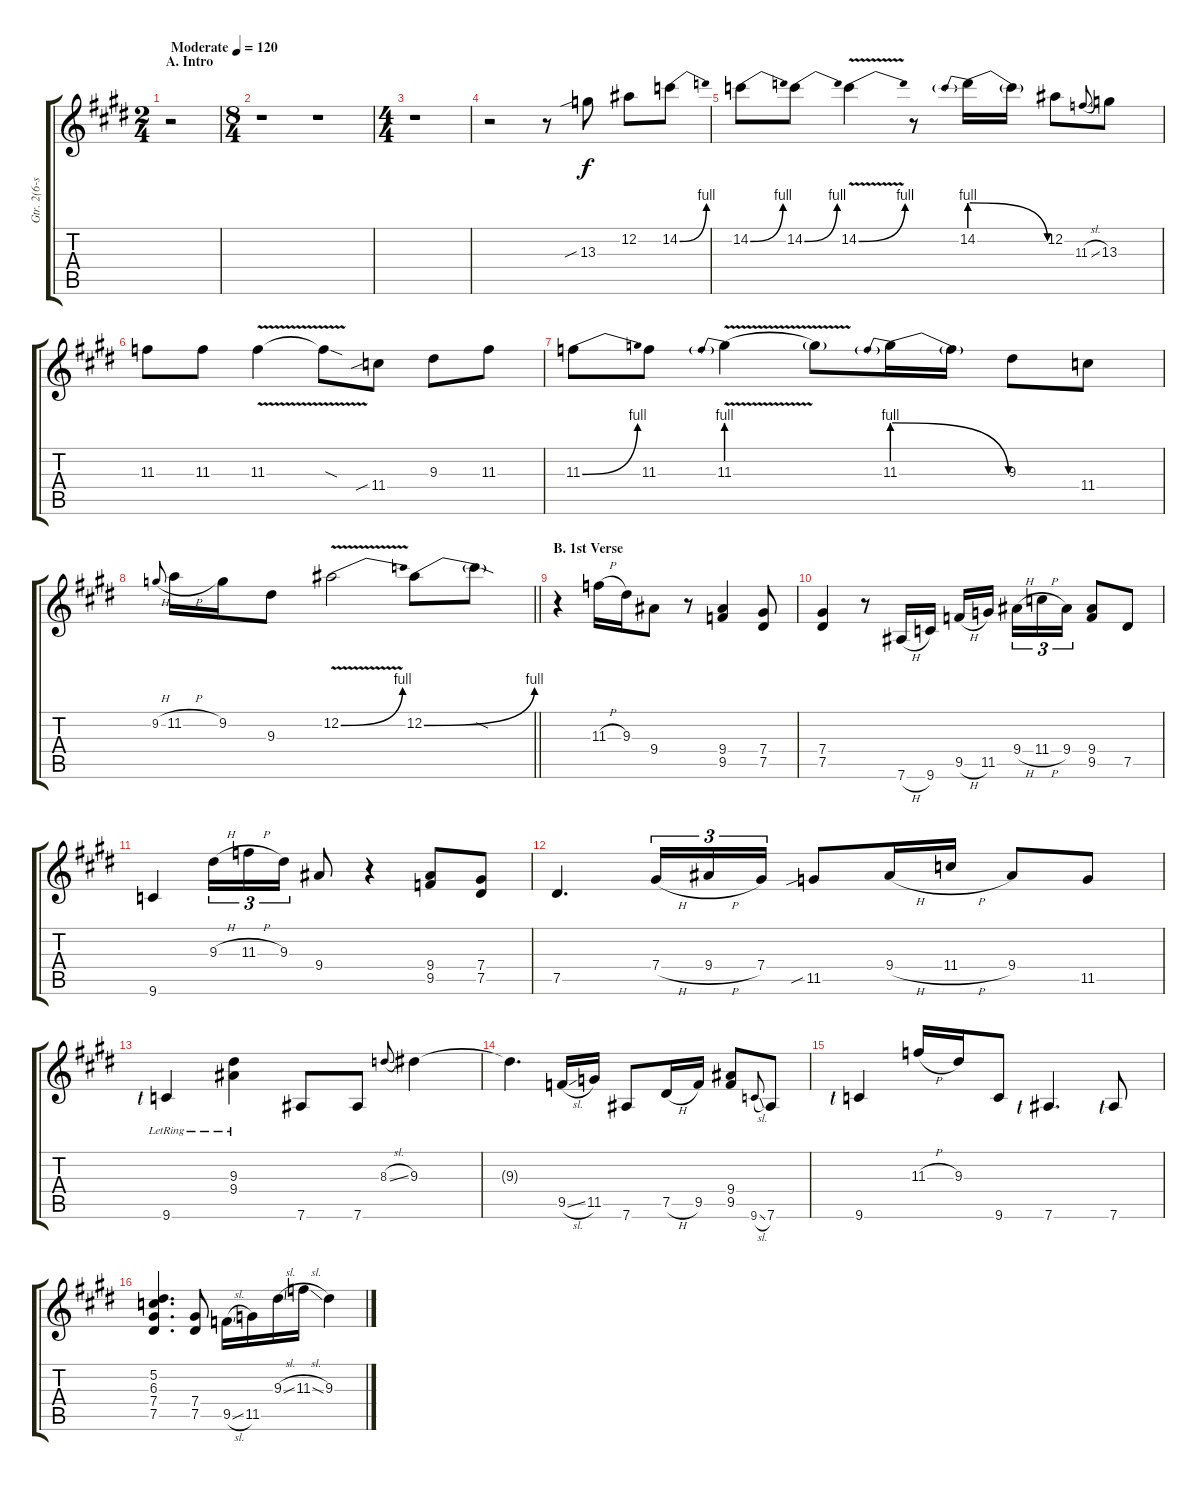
\track ("Gtr. 2(6-string elc. w/dist.)" "Gtr. 2(6-s") {instrument distortionguitar}
\staff {score tabs}
\tuning (Eb4 Bb3 Gb3 Db3 Ab2 Eb2) {hide}
\ts (2 4)
\section ("" "A. Intro")
\tempo (120 "Moderate")
\clef g2
\ks e
r.2{dy f instrument distortionguitar} |
\ts (8 4)
r.1 r.1 |
\ts (4 4)
r.1 |
r.2 r.8 13.3{sib}.8 12.2.8 14.2{be (bend 0 0 60 4)}.8 |
14.2{be (bend 0 0 60 4)}.8 14.2{be (bend 0 0 60 4)}.8 14.2{be (bend 0 0 60 4) v}.4 r.8 14.2{be (prebendrelease 0 4 60 0)}.16 14.2{t}.16 12.2.8 11.3{sl}.8{gr onbeat} 13.3.8 |
11.3.8 11.3.8 11.3{v}.4 11.3{sod t}.8 11.4{sib}.8 9.3.8 11.3.8 |
11.3{be (bend 0 0 60 4)}.8 11.3.8 11.3{be (prebend 0 4 60 4) v}.4 11.3{t}.8 11.3{be (prebendrelease 0 4 60 0)}.16 11.3{t}.16 9.3.8 11.4.8 |
\barLineRight lightlight
9.2{h}.8{gr onbeat} 11.2{h}.16 9.2.16 9.3.8 12.2{be (bend 0 0 60 4) v}.2 12.2{be (bend 0 0 60 4)}.8 12.2{sod t}.8 |
\section ("" "B. 1st Verse")
r.4 11.3{h}.16 9.3.16 9.4.8 r.8 (9.4 9.5).4 (7.4 7.5).8 |
(7.4 7.5).4 r.8 7.6{h}.16 9.6.16 9.5{h}.16 11.5.16{beam splitsecondary} 9.4{h}.16{tu (3 2)} 11.4{h}.16{tu (3 2)} 9.4.16{tu (3 2)} (9.4 9.5).8 7.5.8 |
9.6.4 9.3{h}.16{tu (3 2)} 11.3{h}.16{tu (3 2)} 9.3.16{tu (3 2)} 9.4.8 r.4 (9.4 9.5).8 (7.4 7.5).8 |
7.5.4{d} 7.4{h}.16{tu (3 2)} 9.4{h}.16{tu (3 2)} 7.4.16{tu (3 2)} 11.5{sib}.8 9.4{h}.16 11.4{h}.16 9.4.8 11.5.8 |
9.6{lr lf 1}.4 (9.3{lr} 9.4{lr}).4 7.6.8 7.6.8 8.3{sl}.8{gr onbeat} 9.3.4 |
9.3{t}.4{d} 9.5{sl}.16 11.5.16 7.6.8 7.5{h}.16 9.5.16 (9.4 9.5).8 9.6{sl}.8{gr onbeat} 7.6.8 |
9.6{lf 1}.4 11.3{h}.16 9.3.16 9.6.8 7.6{lf 1}.4{d} 7.6{lf 1}.8 |
(5.2 6.3 7.4 7.5).4{d} (7.4 7.5).8 9.5{sl}.16 11.5.16 9.3{sl}.16 11.3{sl}.16 9.3.4
